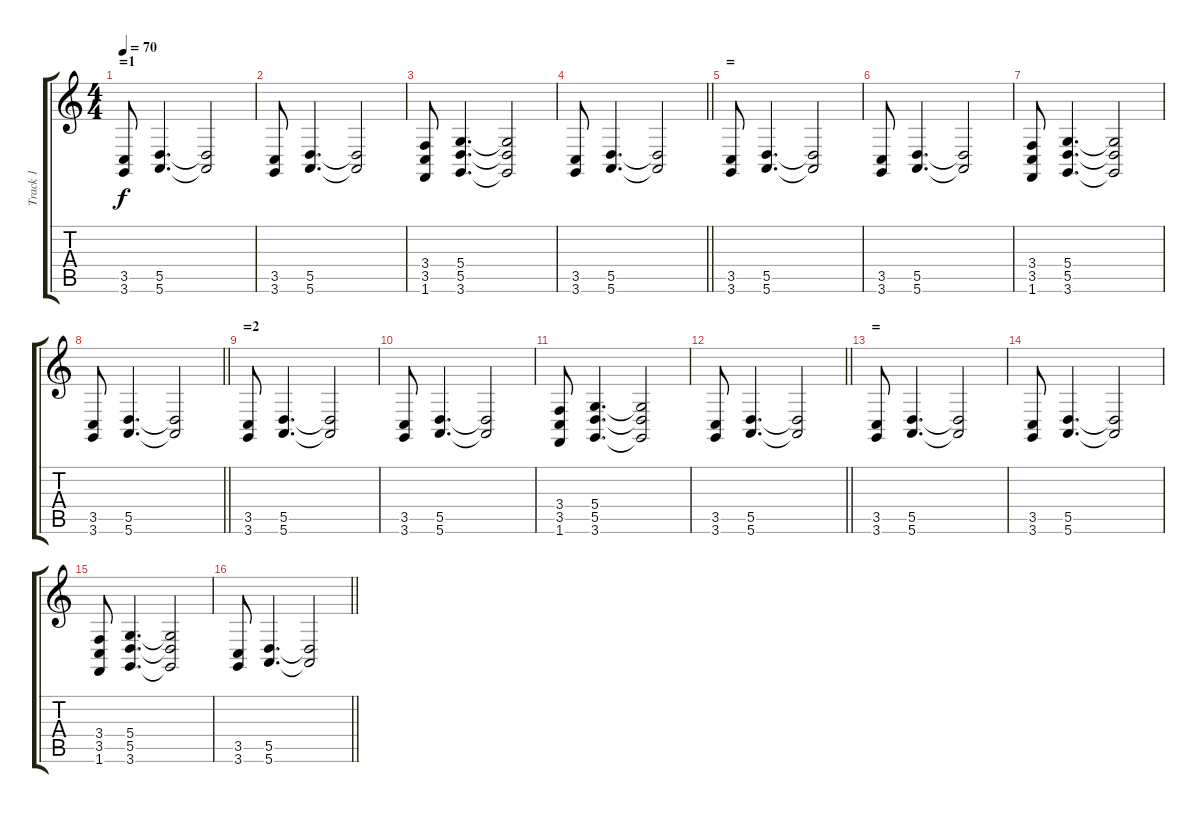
\track ("Track 1" "Track 1") {instrument lead2sawtooth}
\staff {score tabs}
\tuning (E4 B3 G3 D3 A2 E2) {hide}
\ts (4 4)
\section ("" "=1")
\tempo 70
\clef g2
\ks c
(3.5 3.6).8{dy f} (5.5 5.6).4{d} (5.5{t} 5.6{t}).2 |
(3.5 3.6).8 (5.5 5.6).4{d} (5.5{t} 5.6{t}).2 |
(3.4 3.5 1.6).8 (5.4 5.5 3.6).4{d} (5.4{t} 5.5{t} 3.6{t}).2 |
\barLineRight lightlight
(3.5 3.6).8 (5.5 5.6).4{d} (5.5{t} 5.6{t}).2 |
\section ("" "=")
(3.5 3.6).8 (5.5 5.6).4{d} (5.5{t} 5.6{t}).2 |
(3.5 3.6).8 (5.5 5.6).4{d} (5.5{t} 5.6{t}).2 |
(3.4 3.5 1.6).8 (5.4 5.5 3.6).4{d} (5.4{t} 5.5{t} 3.6{t}).2 |
\barLineRight lightlight
(3.5 3.6).8 (5.5 5.6).4{d} (5.5{t} 5.6{t}).2 |
\section ("" "=2")
(3.5 3.6).8 (5.5 5.6).4{d} (5.5{t} 5.6{t}).2 |
(3.5 3.6).8 (5.5 5.6).4{d} (5.5{t} 5.6{t}).2 |
(3.4 3.5 1.6).8 (5.4 5.5 3.6).4{d} (5.4{t} 5.5{t} 3.6{t}).2 |
\barLineRight lightlight
(3.5 3.6).8 (5.5 5.6).4{d} (5.5{t} 5.6{t}).2 |
\section ("" "=")
(3.5 3.6).8 (5.5 5.6).4{d} (5.5{t} 5.6{t}).2 |
(3.5 3.6).8 (5.5 5.6).4{d} (5.5{t} 5.6{t}).2 |
(3.4 3.5 1.6).8 (5.4 5.5 3.6).4{d} (5.4{t} 5.5{t} 3.6{t}).2 |
\barLineRight lightlight
(3.5 3.6).8 (5.5 5.6).4{d} (5.5{t} 5.6{t}).2
